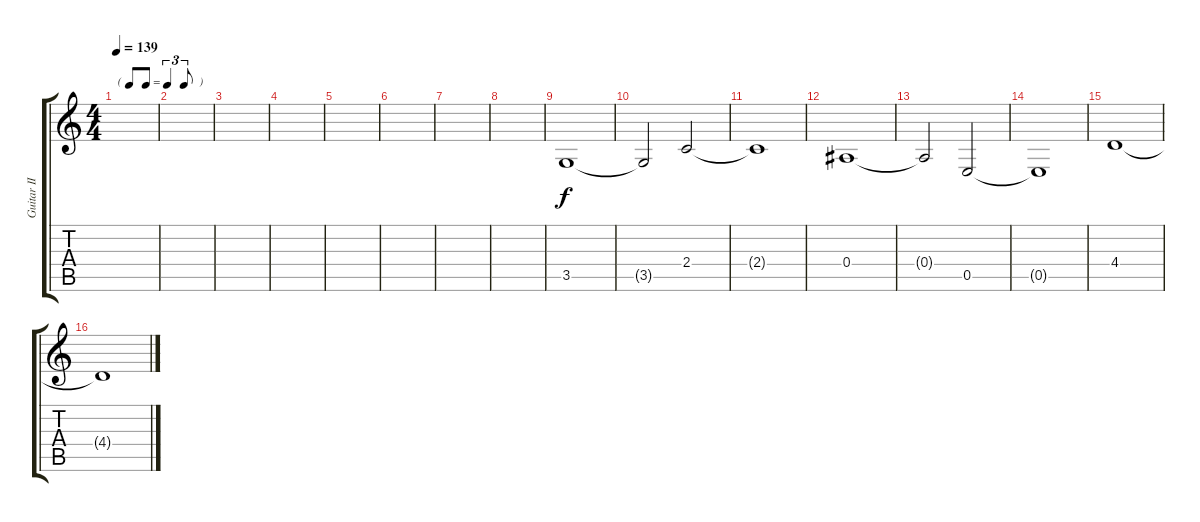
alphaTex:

\track ("Guitar II" "Guitar II") {instrument overdrivenguitar}
\staff {score tabs}
\tuning (C4 Gb3 D3 Bb2 E2 B1) {hide}
\ts (4 4)
\tf triplet8th
\tempo 139
\clef g2
\ks c
|
|
|
|
|
|
|
|
3.5.1{volume 8 instrument guitarharmonics} |
3.5{t}.2 2.4.2 |
2.4{t}.1 |
0.4.1 |
0.4{t}.2 0.5.2 |
0.5{t}.1 |
4.4.1 |
4.4{t}.1
